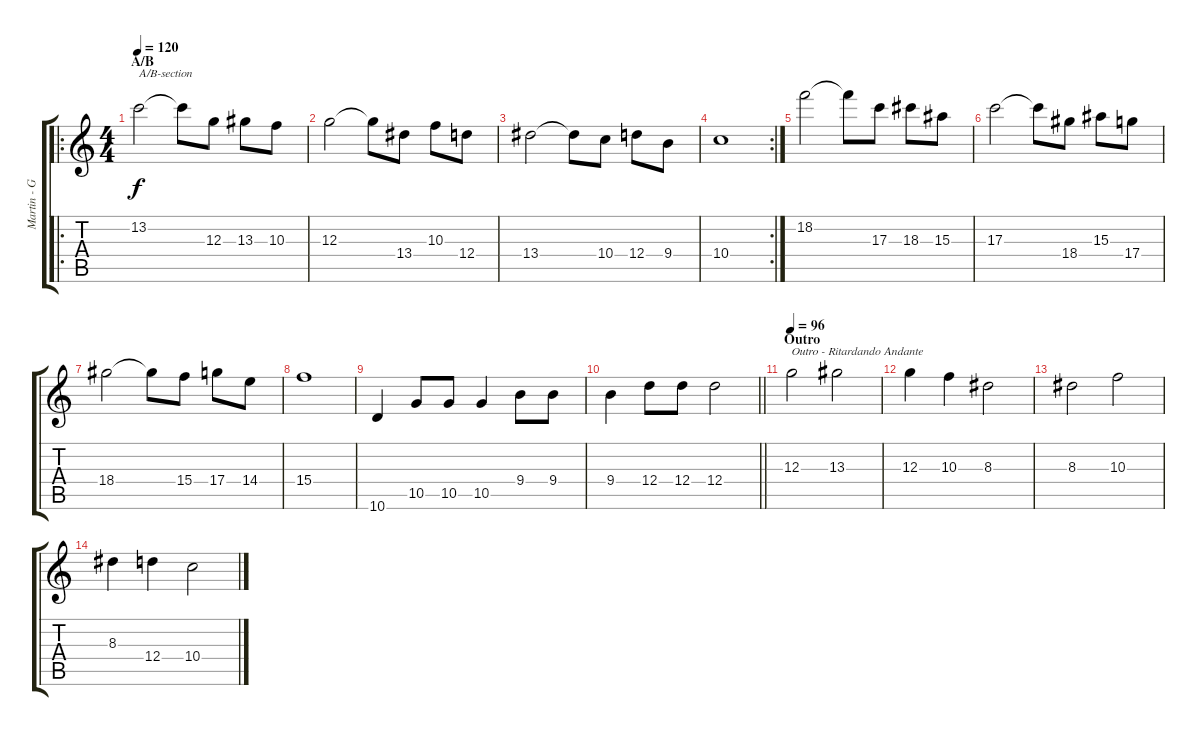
\track ("Martin - Guitar" "Martin - G") {instrument distortionguitar}
\staff {score tabs}
\tuning (E4 B3 G3 D3 A2 E2) {hide}
\ro
\ts (4 4)
\section ("" "A/B")
\tempo 120
\clef g2
\ks c
13.2.2{txt "A/B-section" dy f} 13.2{t}.8 12.3.8 13.3.8 10.3.8 |
12.3.2 12.3{t}.8 13.4.8 10.3.8 12.4.8 |
13.4.2 13.4{t}.8 10.4.8 12.4.8 9.4.8 |
\rc 2
10.4.1 |
18.2.2 18.2{t}.8 17.3.8 18.3.8 15.3.8 |
17.3.2 17.3{t}.8 18.4.8 15.3.8 17.4.8 |
18.4.2 18.4{t}.8 15.4.8 17.4.8 14.4.8 |
15.4.1 |
10.6.4 10.5.8 10.5.8 10.5.4 9.4.8 9.4.8 |
\barLineRight lightlight
9.4.4 12.4.8 12.4.8 12.4.2 |
\section ("" "Outro")
\tempo 96
12.3.2{txt "Outro - Ritardando Andante"} 13.3.2 |
12.3.4 10.3.4 8.3.2 |
8.3.2 10.3.2 |
8.3.4 12.4.4 10.4.2
